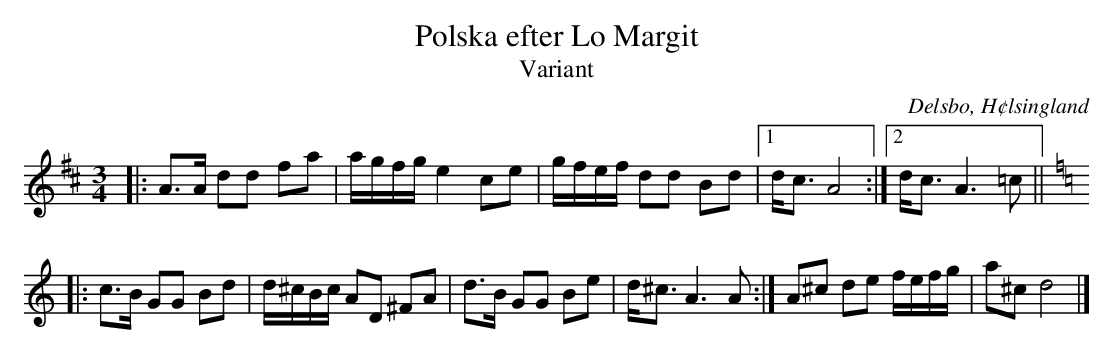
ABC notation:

X:1
T: Polska efter Lo Margit
T: Variant
O: Delsbo, H¢lsingland
M: 3/4
L: 1/8
K: D
|:A>A dd fa | a/g/f/g/ e2 ce | g/f/e/f/ dd Bd |1 d<c A4 :|2 d<c A3 =c ||[K: Ddor]
|: c>B GG Bd | d/^c/B/c/ AD ^FA | d>B GG Be | d<^c A3 A:| A^c de f/e/f/g/ | a^c d4 |]
